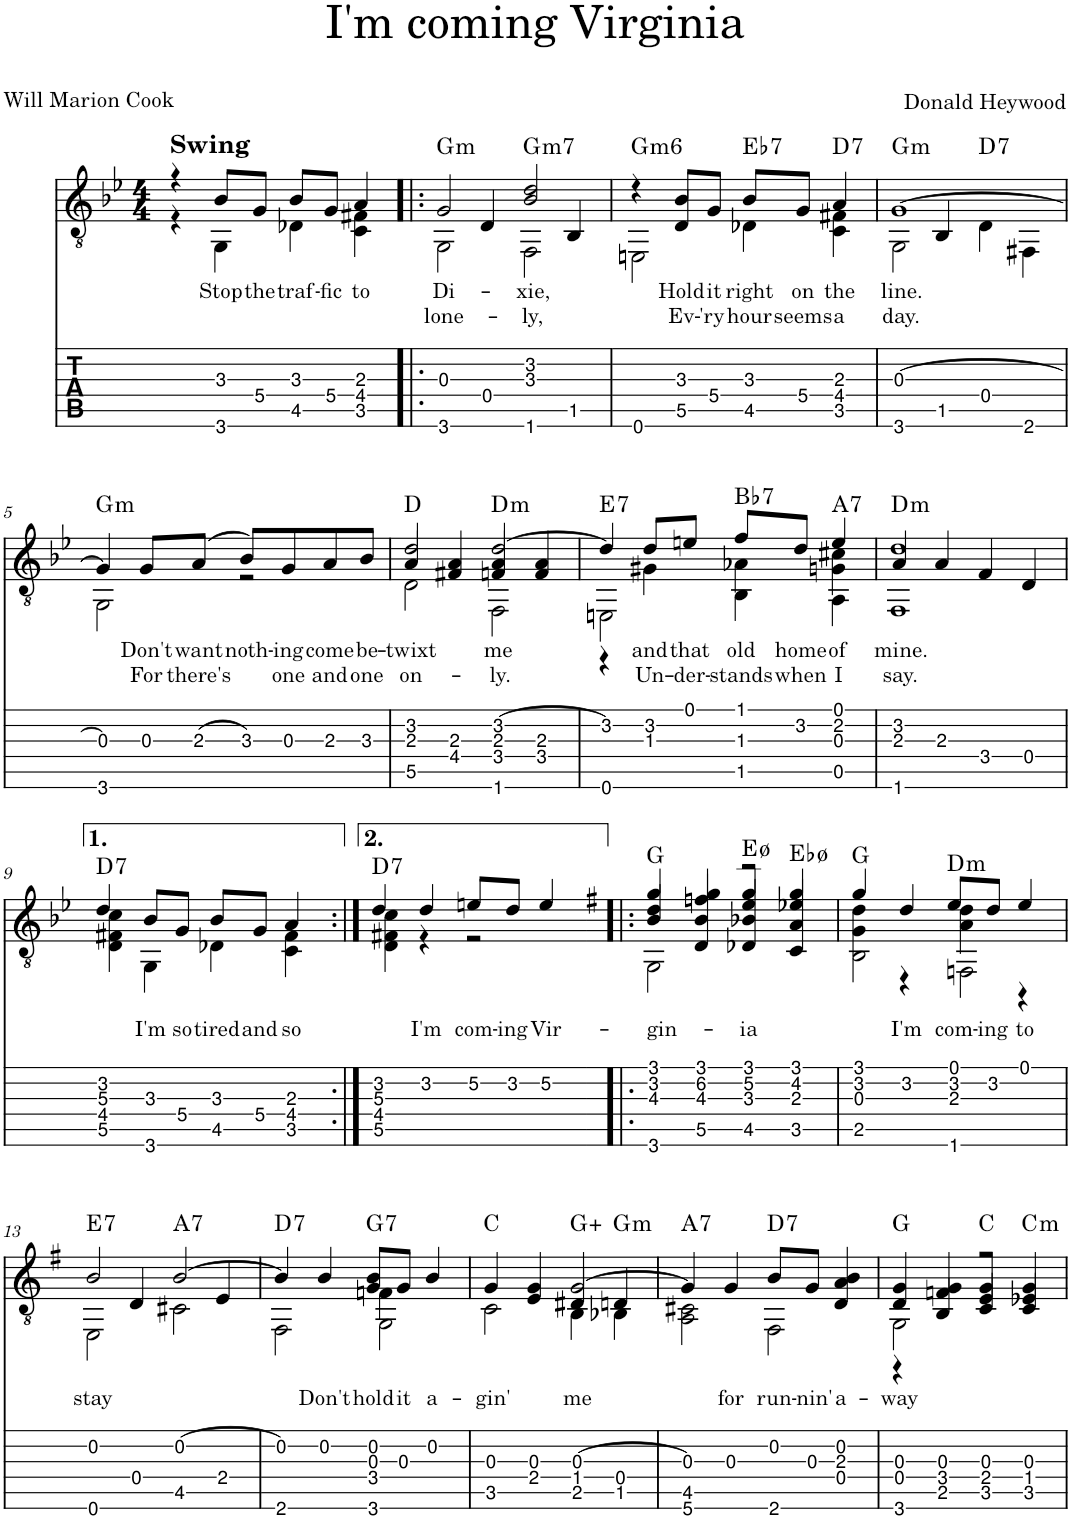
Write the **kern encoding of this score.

**kern	**kern	**text	**text	**harte
*part1	*part1	*part1	*part1	*part1
*staff2	*staff1	*staff1	*staff1	*
*I"Classical Guitar	*	*	*	*
*I'Guit.	*	*	*	*
*stria6	*	*	*	*
*	*clefGv2	*	*	*
*k[b-e-]	*k[b-e-]	*	*	*
*g:	*g:	*	*	*
*M4/4	*M4/4	*	*	*
=1	=1	=1	=1	=1
*^	*^	*	*	*
!	!	!LO:TX:a:B:t=Swing	!	!	!	!
4r	4r	4r	4r	.	.	.
!	!	!	!	!LO:LY:b	!	!
8B-L	4GG	8B-/L	4GG\	Stop	.	.
!	!	!	!	!LO:LY:b	!	!
8GJ	.	8G/J	.	the	.	.
!	!	!	!	!LO:LY:b	!	!
8B-L	4D-	8B-/L	4D-X\	traf-	.	.
!	!	!	!	!LO:LY:b	!	!
8GJ	.	8G/J	.	-fic	.	.
!	!	!	!	!LO:LY:b	!	!
4A	4C 4F#	4A/	4C\ 4F#X\	to	.	.
=2!|:	=2!|:	=2!|:	=2!|:	=2!|:	=2!|:	=2!|:
*	*^	*	*	*	*	*
!	!	!	!	!	!LO:LY:b	!LO:LY:b	!LO:H:kt=m
*	*	*	*	*^	*	*	*
2G	2GG	4r	2G/	2GG\	4ryy	Di-	lone-	G:min
.	.	4D	.	.	4D/	.	.	.
!	!	!	!	!	!	!LO:LY:b	!LO:LY:b	!LO:H:kt=m7
2B- 2d	2FF	4r	2B-/ 2d/	2FF\	4ryy	-xie,	-ly,	G:min7
.	.	4BB-	.	.	4BB-/	.	.	.
=3	=3	=3	=3	=3	=3	=3	=3	=3
!	!	!	!	!	!	!	!	!LO:H:kt=m6
4r	2EE	4r	4r	2EEn\	4ryy	.	.	G:min6
!	!	!	!	!	!	!LO:LY:b	!LO:LY:b	!
8B-L	.	4D	8B-/L	.	4D/	Hold	Ev-	.
!	!	!	!	!	!	!LO:LY:b	!LO:LY:b	!
8GJ	.	.	8G/J	.	.	it	-'ry	.
!	!	!	!	!	!	!LO:LY:b	!LO:LY:b	!LO:H:kt=7
8B-L	4D-X	4r	8B-/L	4D-X\	4ryy	right	hour	Eb:7
!	!	!	!	!	!	!LO:LY:b	!LO:LY:b	!
8GJ	.	.	8G/J	.	.	on	seems	.
!	!	!	!	!	!	!LO:LY:b	!LO:LY:b	!LO:H:kt=7
4A	4C 4F#X	4r	4A/	4C\ 4F#X\	4ryy	the	a	D:7
=4	=4	=4	=4	=4	=4	=4	=4	=4
!	!	!	!	!	!	!LO:LY:b	!LO:LY:b	!LO:H:kt=m
[1G	2GG	4r	[1G	2GG\	4ryy	line.	day.	G:min
.	.	4BB-	.	.	4BB-/	.	.	.
!	!	!	!	!	!	!	!	!LO:H:kt=7
.	4D	2r	.	4D\	2ryy	.	.	D:7
.	4FF#	.	.	4FF#X\	.	.	.	.
*	*v	*v	*	*	*	*	*	*
*	*	*	*v	*v	*	*	*
!!LO:LB:g=z
=5	=5	=5	=5	=5	=5	=5
!	!	!	!	!	!	!LO:H:kt=m
4G]	2GG	4G/]	2GG\	.	.	G:min
!	!	!	!	!LO:LY:b	!LO:LY:b	!
8GL	.	8G/L	.	Don't	For	.
!	!	!	!	!LO:LY:b	!LO:LY:b	!
8AJ	.	(8A/J	.	want	there's	.
!	!	!	!	!LO:LY:b	!	!
8B-L	2r	8B-/L)	2r	noth-	.	.
!	!	!	!	!LO:LY:b	!LO:LY:b	!
8GJ	.	8G/	.	-ing	one	.
!	!	!	!	!LO:LY:b	!LO:LY:b	!
8AL	.	8A/	.	come	and	.
!	!	!	!	!LO:LY:b	!LO:LY:b	!
8B-J	.	8B-/J	.	be-	one	.
*	*	*v	*v	*	*	*
=6	=6	=6	=6	=6	=6
*	*^	*	*	*	*
!	!	!	!	!LO:LY:b	!LO:LY:b	!
*	*	*	*^	*	*	*
*	*	*	*	*^	*	*	*
2d	2D	4A	2d/	2D\	4A/	-twixt	on-	D:maj
.	.	4F# 4A	.	.	4F#X/ 4A/	.	.	.
!	!	!	!	!	!	!LO:LY:b	!LO:LY:b	!LO:H:kt=m
[2d	2FF	4Fn 4A	[2d/	2FF\	4Fn/ 4A/	me	-ly.	D:min
.	.	4F 4A	.	.	4F/ 4A/	.	.	.
=7	=7	=7	=7	=7	=7	=7	=7	=7
!	!	!	!	!	!	!	!	!LO:H:kt=7
4d]	2EE	4r	4d/]	2EEn\	4r	.	.	E:7
!	!	!	!	!	!	!LO:LY:b	!LO:LY:b	!
8dL	.	4G#	8d/L	.	4G#X\	and	Un-	.
!	!	!	!	!	!	!LO:LY:b	!LO:LY:b	!
8enJ	.	.	8en/J	.	.	that	-der-	.
!	!	!	!	!	!	!LO:LY:b	!LO:LY:b	!LO:H:kt=7
8fL	4BB-	4A-	8f/L	4BB-\	4A-X\	old	-stands	Bb:7
!	!	!	!	!	!	!LO:LY:b	!LO:LY:b	!
8dJ	.	.	8d/J	.	.	home	when	.
!	!	!	!	!	!	!LO:LY:b	!LO:LY:b	!LO:H:kt=7
4e	4AA	4G 4c#	4e/	4AA\	4Gn\ 4c#X\	of	I	A:7
=8	=8	=8	=8	=8	=8	=8	=8	=8
!	!	!	!	!	!	!LO:LY:b	!LO:LY:b	!LO:H:kt=m
1d	1FF	4A	1d	1FF	4A/	mine.	say.	D:min
.	.	4A	.	.	4A/	.	.	.
.	.	4F	.	.	4F/	.	.	.
.	.	4D	.	.	4D/	.	.	.
!!LO:LB:g=z
=9	=9	=9	=9	=9	=9	=9	=9	=9
!	!	!	!	!	!	!	!	!LO:H:kt=7
*	*v	*v	*	*	*	*	*	*
*	*	*	*v	*v	*	*	*
4d	4D 4F# 4c	4d/	4D\ 4F#X\ 4c\	.	.	D:7
!	!	!	!	!LO:LY:b	!	!
8B-L	4GG	8B-/L	4GG\	I'm	.	.
!	!	!	!	!LO:LY:b	!	!
8GJ	.	8G/J	.	so	.	.
!	!	!	!	!LO:LY:b	!	!
8B-L	4D-X	8B-/L	4D-X\	tired	.	.
!	!	!	!	!LO:LY:b	!	!
8GJ	.	8G/J	.	and	.	.
!	!	!	!	!LO:LY:b	!	!
4A	4C 4F#X	4A/	4C\ 4F#\	so	.	.
=10:|!	=10:|!	=10:|!	=10:|!	=10:|!	=10:|!	=10:|!
!	!	!	!	!	!	!LO:H:kt=7
4d	4D 4F# 4c	4d/	4D\ 4F#X\ 4c\	.	.	D:7
!	!	!	!	!LO:LY:b	!	!
4d	4r	4d/	4r	I'm	.	.
!	!	!	!	!LO:LY:b	!	!
8enL	2r	8en/L	2r	com-	.	.
!	!	!	!	!LO:LY:b	!	!
8dJ	.	8d/J	.	-ing	.	.
!	!	!	!	!LO:LY:b	!	!
4e	.	4e/	.	Vir-	.	.
*v	*v	*	*	*	*	*
*	*v	*v	*	*	*
=11!|:	=11!|:	=11!|:	=11!|:	=11!|:
*k[f#]	*k[f#]	*	*	*
*G:	*G:	*	*	*
*^	*	*	*	*
*	*^	*	*	*	*
!	!	!	!	!LO:LY:b	!	!
*	*	*	*^	*	*	*
*	*	*	*	*^	*	*	*
4g	2GG	4B 4d	4g/	2GG\	4B/ 4d/	-gin-	.	G:maj
4g	.	4D 4B 4f	4g/	.	4D/ 4B/ 4fn/	.	.	.
!	!	!	!	!	!	!LO:LY:b	!	!
4g	2r	4D- 4B- 4e	4g/	2r	4D-X/ 4B-X/ 4e/	ia	.	E:hdim7
4g	.	4C 4A 4e-	4g/	.	4C/ 4A/ 4e-X/	.	.	Eb:hdim7
=12	=12	=12	=12	=12	=12	=12	=12	=12
4g	2BB	4G 4d	4g/	2BB\	4G\ 4d\	.	.	G:maj
!	!	!	!	!	!	!LO:LY:b	!	!
4d	.	4r	4d/	.	4r	I'm	.	.
!	!	!	!	!	!	!LO:LY:b	!	!LO:H:kt=m
8eL	2FF	4A 4d	8e/L	2FFn\	4A\ 4d\	com-	.	D:min
!	!	!	!	!	!	!LO:LY:b	!	!
8dJ	.	.	8d/J	.	.	-ing	.	.
!	!	!	!	!	!	!LO:LY:b	!	!
4e	.	4r	4e/	.	4r	to	.	.
!!LO:LB:g=z	!!	!!
=13	=13	=13	=13	=13	=13	=13	=13	=13
!	!	!	!	!	!	!LO:LY:b	!	!LO:H:kt=7
2B	2EE	4r	2B/	2EE\	4ryy	stay	.	E:7
.	.	4D	.	.	4D/	.	.	.
!	!	!	!	!	!	!	!	!LO:H:kt=7
[2B	2C#	4r	[2B/	2C#X\	4ryy	.	.	A:7
.	.	4E	.	.	4E/	.	.	.
=14	=14	=14	=14	=14	=14	=14	=14	=14
!	!	!	!	!	!	!	!	!LO:H:kt=7
4B]	2FF#	2r	4B/]	2FF#\	2ryy	.	.	D:7
!	!	!	!	!	!	!LO:LY:b	!	!
4B	.	.	4B/	.	.	Don't	.	.
!	!	!	!	!	!	!LO:LY:b	!	!LO:H:kt=7
8G\ 8B\L	2GG	4F	8G/ 8B/L	2GG\	4Fn\	hold	.	G:7
!	!	!	!	!	!	!LO:LY:b	!	!
8GJ	.	.	8G/J	.	.	it	.	.
!	!	!	!	!	!	!LO:LY:b	!	!
4B	.	4r	4B/	.	4ryy	a-	.	.
=15	=15	=15	=15	=15	=15	=15	=15	=15
!	!	!	!	!	!	!LO:LY:b	!	!
4G	2C	2r	4G/	2C\	2ryy	-gin'	.	C:maj
4E 4G	.	.	4E/ 4G/	.	.	.	.	.
!	!	!	!	!	!	!LO:LY:b	!	!
[2G	4BB	4D#	[2G/	4BB\	4D#X/	me	.	G:aug
!	!	!	!	!	!	!	!	!LO:H:kt=m
.	4BB-	4D	.	4BB-X\	4Dn/	.	.	G:min
=16	=16	=16	=16	=16	=16	=16	=16	=16
!	!	!	!	!	!	!	!	!LO:H:kt=7
*	*v	*v	*	*	*	*	*	*
*	*	*	*v	*v	*	*	*
4G]	2AA 2C#	4G/]	2AA\ 2C#X\	.	.	A:7
!	!	!	!	!LO:LY:b	!	!
4G	.	4G/	.	for	.	.
!	!	!	!	!LO:LY:b	!	!LO:H:kt=7
8BL	2FF#	8B/L	2FF#\	run-	.	D:7
!	!	!	!	!LO:LY:b	!	!
8GJ	.	8G/J	.	-nin'	.	.
!	!	!	!	!LO:LY:b	!	!
4D 4A 4B	.	4D/ 4A/ 4B/	.	a-	.	.
*	*	*v	*v	*	*	*
=17	=17	=17	=17	=17	=17
*	*^	*	*	*	*
!	!	!	!	!LO:LY:b	!	!
*	*	*	*^	*	*	*
*	*	*	*	*^	*	*	*
4D 4G	2GG	4r	4D/ 4G/	2GG\	4r	-way	.	G:maj
4F 4G	.	4BB	4Fn/ 4G/	.	4BB/	.	.	.
4E 4G	2r	4C	4E/ 4G/	2r	4C/	.	.	C:maj
!	!	!	!	!	!	!	!	!LO:H:kt=m
4E- 4G	.	4C	4E-X/ 4G/	.	4C/	.	.	C:min
*v	*v	*v	*	*	*	*	*	*
*	*v	*v	*v	*	*	*
=	=	=	=	=
*-	*-	*-	*-	*-
